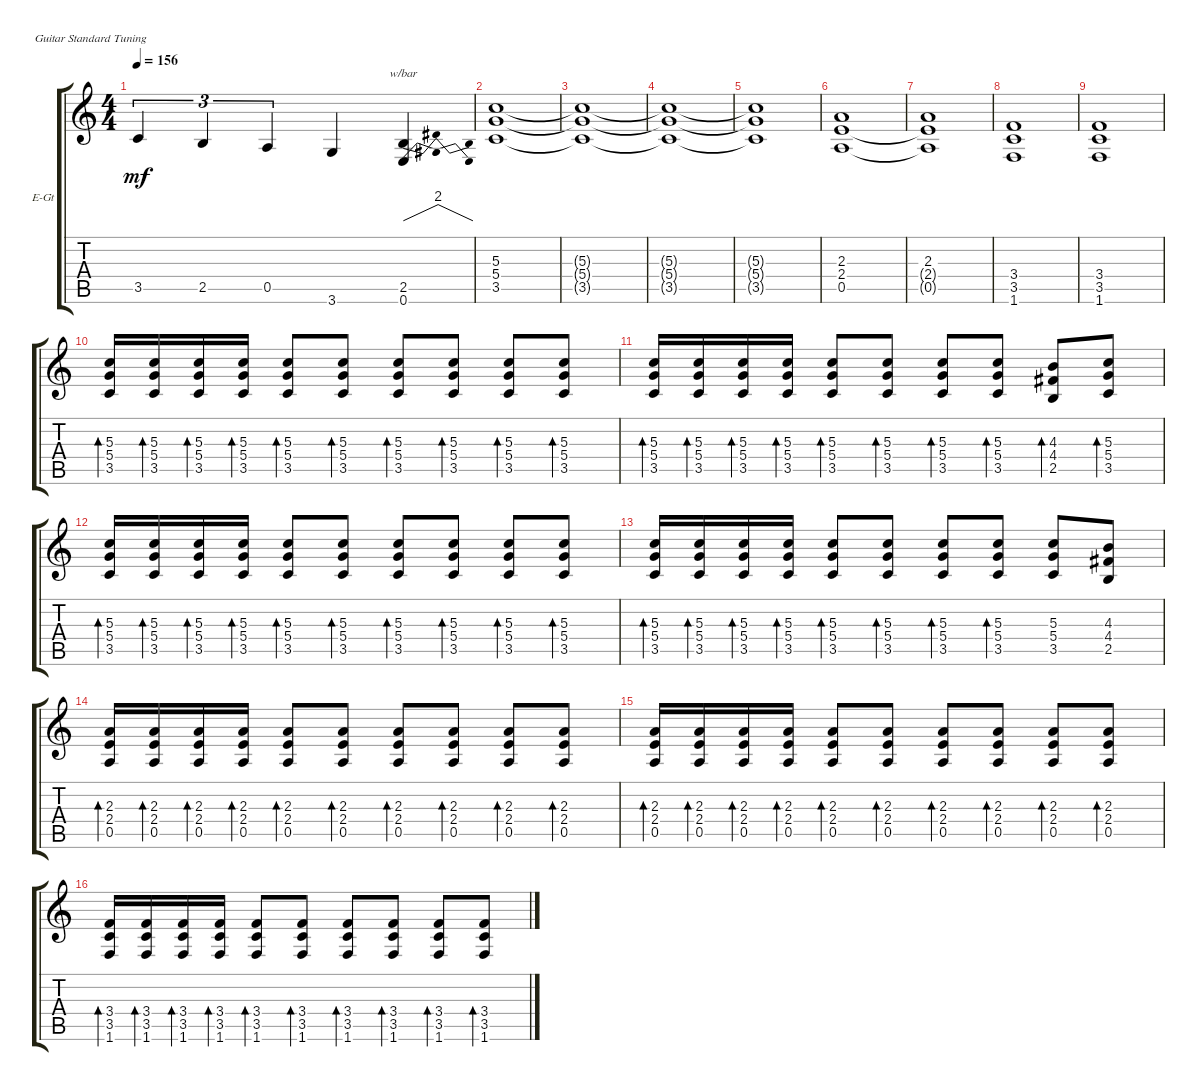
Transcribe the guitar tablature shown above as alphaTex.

\defaultSystemsLayout 4
\bracketExtendMode groupsimilarinstruments
\firstSystemTrackNameOrientation horizontal
\otherSystemsTrackNameOrientation horizontal
\track ("Electric Guitar" "E-Gt") {instrument distortionguitar}
\staff {score tabs}
\tuning (E4 B3 G3 D3 A2 E2)
\ts (4 4)
\tempo 156
\clef g2
\scale
0.487395
\ks c
3.5.4{tu (3 2) dy mf instrument distortionguitar} 2.5.4{tu (3 2)} 0.5.4{tu (3 2)} 3.6.4 (0.6 2.5).4{tbe (dip default 0 0 14.399999999999999 8 15 8 30 0)} |
\scale
0.256303 (3.5 5.4 5.3).1 |
\scale
0.256303 (3.5{t} 5.4{t} 5.3{t}).1 |
\scale
0.333333 (5.4{t} 3.5{t} 5.3{t}).1 |
\scale
0.333333 (5.4{t} 3.5{t} 5.3{t}).1 |
\scale
0.333333 (0.5 2.4 2.3).1 |
\scale
0.333333 (0.5{t} 2.4{t} 2.3).1 |
\scale
0.333333 (1.6 3.5 3.4).1 |
\scale
0.333333 (1.6 3.5 3.4).1 |
\scale
0.333333 (3.5 5.4 5.3).16{bd 30} (3.5 5.4 5.3).16{bd 30} (3.5 5.4 5.3).16{bd 30} (3.5 5.4 5.3).16{bd 30} (3.5 5.4 5.3).8{bd 30} (3.5 5.4 5.3).8{bd 30} (3.5 5.4 5.3).8{bd 30} (3.5 5.4 5.3).8{bd 30} (3.5 5.4 5.3).8{bd 30} (3.5 5.4 5.3).8{bd 30} |
\scale
0.333333 (3.5 5.4 5.3).16{bd 30} (3.5 5.4 5.3).16{bd 30} (3.5 5.4 5.3).16{bd 30} (3.5 5.4 5.3).16{bd 30} (3.5 5.4 5.3).8{bd 30} (3.5 5.4 5.3).8{bd 30} (3.5 5.4 5.3).8{bd 30} (3.5 5.4 5.3).8{bd 30} (2.5 4.4 4.3).8{bd 30} (3.5 5.4 5.3).8{bd 30} |
\scale
0.333333 (3.5 5.4 5.3).16{bd 30} (3.5 5.4 5.3).16{bd 30} (3.5 5.4 5.3).16{bd 30} (3.5 5.4 5.3).16{bd 30} (3.5 5.4 5.3).8{bd 30} (3.5 5.4 5.3).8{bd 30} (3.5 5.4 5.3).8{bd 30} (3.5 5.4 5.3).8{bd 30} (3.5 5.4 5.3).8{bd 30} (3.5 5.4 5.3).8{bd 30} |
\scale
0.333333 (3.5 5.4 5.3).16{bd 30} (3.5 5.4 5.3).16{bd 30} (3.5 5.4 5.3).16{bd 30} (3.5 5.4 5.3).16{bd 30} (3.5 5.4 5.3).8{bd 30} (3.5 5.4 5.3).8{bd 30} (3.5 5.4 5.3).8{bd 30} (3.5 5.4 5.3).8{bd 30} (5.3 5.4 3.5).8 (4.3 4.4 2.5).8 |
\scale
0.333333 (0.5 2.4 2.3).16{bd 30} (0.5 2.4 2.3).16{bd 30} (0.5 2.4 2.3).16{bd 30} (0.5 2.4 2.3).16{bd 30} (0.5 2.4 2.3).8{bd 30} (0.5 2.4 2.3).8{bd 30} (0.5 2.4 2.3).8{bd 30} (0.5 2.4 2.3).8{bd 30} (0.5 2.4 2.3).8{bd 30} (0.5 2.4 2.3).8{bd 30} |
\scale
0.333333 (0.5 2.4 2.3).16{bd 30} (0.5 2.4 2.3).16{bd 30} (0.5 2.4 2.3).16{bd 30} (0.5 2.4 2.3).16{bd 30} (0.5 2.4 2.3).8{bd 30} (0.5 2.4 2.3).8{bd 30} (0.5 2.4 2.3).8{bd 30} (0.5 2.4 2.3).8{bd 30} (0.5 2.4 2.3).8{bd 30} (0.5 2.4 2.3).8{bd 30} |
\scale
0.333333 (1.6 3.5 3.4).16{bd 30} (1.6 3.5 3.4).16{bd 30} (1.6 3.5 3.4).16{bd 30} (1.6 3.5 3.4).16{bd 30} (1.6 3.5 3.4).8{bd 30} (1.6 3.5 3.4).8{bd 30} (1.6 3.5 3.4).8{bd 30} (1.6 3.5 3.4).8{bd 30} (1.6 3.5 3.4).8{bd 30} (1.6 3.5 3.4).8{bd 30}
